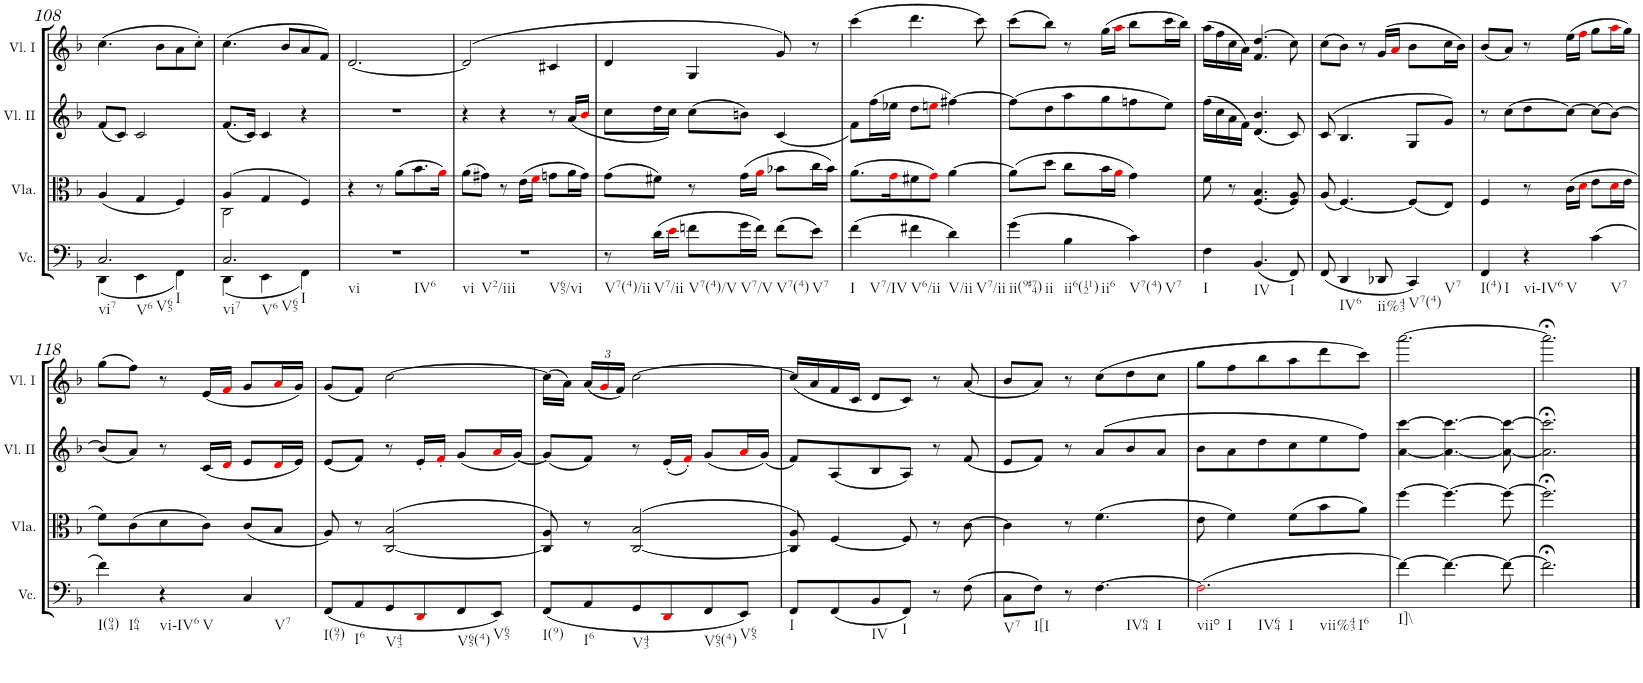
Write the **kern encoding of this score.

**kern	**kern	**kern	**kern
*part4	*part3	*part2	*part1
*staff4	*staff3	*staff2	*staff1
*I"Violoncello	*I"Viola	*I"Violine II	*I"Violine I
*I'Vc.	*I'Vla.	*I'Vl. II	*I'Vl. I
!!LO:PB:g=z
*clefF4	*clefC3	*clefG2	*clefG2
*k[b-]	*k[b-]	*k[b-]	*k[b-]
*F:	*F:	*F:	*F:
*M3/4	*M3/4	*M3/4	*M3/4
=108	=108	=108	=108
*^	*	*	*
!LO:TX:b:t=vi7	!	!	!	!
!LO:TX:b:t=V6	!	!	!	!
!LO:TX:b:t=V65	!	!	!	!
!LO:TX:b:t=I	!	!	!	!
2.C/	(<4DD\	(<4A/	(<8f/L	(>4.cc\
.	.	.	8c/J)	.
.	4EE\	4G/	2c/	.
.	.	.	.	8b-\L
.	4FF\)	4F/)	.	8a\
.	.	.	.	8cc'\J)
=109	=109	=109	=109	=109
*	*	*^	*	*
!LO:TX:b:t=vi7	!	!	!	!	!
!LO:TX:b:t=V6	!	!	!	!	!
!LO:TX:b:t=V65	!	!	!	!	!
!LO:TX:b:t=I	!	!	!	!	!
2.C/	(<4DD\	(>4A/	2C\	(<8.f/L	(>4.cc\
.	.	.	.	16c/Jk)	.
.	4EE\	4G/	.	4c/	.
.	.	.	.	.	8b-/L
.	4FF\)	4F/)	4ryy	4r	8a/
.	.	.	.	.	8f/J)
*v	*v	*	*	*	*
*	*v	*v	*	*
=110	=110	=110	=110
!LO:TX:b:t=vi	!	!	!
!LO:TX:b:t=IV6	!	!	!
2.r	4r	2.r	[2.d/
.	8r	.	.
.	(>8a\L	.	.
.	8.b-\	.	.
.	16ai\Jk)	.	.
=111	=111	=111	=111
!LO:TX:b:t=vi	!	!	!
!LO:TX:b:t=V2/iii	!	!	!
!LO:TX:b:t=V65/vi	!	!	!
2.r	(>8a\L	4r	(>2d/]
.	8g#X\J)	.	.
.	8r	4r	.
.	(>16e\LL	.	.
.	16fi\JJ	.	.
.	8gn\L	8r	4c#X/
.	16a\L	(<16a/LL	.
.	16g\JJ)	16b-i/JJ	.
=112	=112	=112	=112
!LO:TX:b:t=V7(4)/ii	!	!	!
8r	(>8g\L	8cc\L	4d/
!LO:TX:b:t=V7/ii	!	!	!
(>16d\LL	8f#X\J)	16dd\L	.
16ei\JJ	.	16cc\JJ)	.
!LO:TX:b:t=V7(4)/V	!	!	!
8fn\L	8r	(>8cc\L	4G/
!LO:TX:b:t=V7/V	!	!	!
16g\L	(>16g\LL	8bn\J)	.
16f\JJ)	16ai\JJ	.	.
!LO:TX:b:t=V7(4)	!	!	!
(>8f\L	8b-X\L	(<4c/	8g/)
!LO:TX:b:t=V7	!	!	!
8e\J)	16cc\L	.	8r
.	16b-\JJ)	.	.
=113	=113	=113	=113
!LO:TX:b:t=I	!	!	!
!LO:TX:b:t=V7/IV	!	!	!
(>4f\	(>8.a\L	8f\L)	(>4ccc\
.	.	(>16ff\L	.
.	16gi\K	16ee-X\JJ	.
!LO:TX:b:t=V6/ii	!	!	!
4f#X\	8f#X\	8dd\L	4.ddd\
.	8gi\J)	8eeni\J	.
!LO:TX:b:t=V/ii	!	!	!
!LO:TX:b:t=V7/ii	!	!	!
4d\)	[4a\	[4ff#X\)	.
.	.	.	8ccc\)
=114	=114	=114	=114
!LO:TX:b:t=ii(9#74)	!	!	!
!LO:TX:b:t=ii	!	!	!
(>4g\	(>8a\L]	(>8ff#\L]	(>8ccc\L
.	8dd\J	8dd\	8bb-\J)
!LO:TX:b:t=ii6(112)	!	!	!
!LO:TX:b:t=ii6	!	!	!
4B-\	8cc\L	8aa\	8r
.	16b-\L	8gg\	(>16gg\LL
.	16ai\JJ	.	16aai\JJ
!LO:TX:b:t=V7(4)	!	!	!
!LO:TX:b:t=V7	!	!	!
4c\)	4g\)	8ffn\	8bb-\L
.	.	8ee\J)	16ccc\L
.	.	.	16bb-\JJ)
=115	=115	=115	=115
!LO:TX:b:t=I	!	!	!
4F\	8f\	(>16ff\LL	(>16aa\LL
.	.	16cc\	16ff\
.	8r	16a\	16cc\
.	.	16f\JJ)	16a\JJ)
!LO:TX:b:t=IV	!	!	!
(<4.BB-/	(<4.F/ 4.B-/	(<4.d/ 4.b-/	(>4.f/ 4.dd/
!LO:TX:b:t=I	!	!	!
8FF/)	8F/ 8A/)	8c/)	8cc\)
=116	=116	=116	=116
(<8FF/	(<8A/	(>8c/	(>8cc\L
!LO:TX:b:t=IV6	!	!	!
4DD/	[4.F/)	4.B-/	8b-\J)
.	.	.	8r
!LO:TX:b:t=ii%43	!	!	!
8DD-X/	.	.	(>16g/LL
.	.	.	16ai/JJ
!LO:TX:b:t=V7(4)	!	!	!
!LO:TX:b:t=V7	!	!	!
4CC/)	(<8F/L]	8G/L	8b-\L
.	8E/J)	8g/J)	16cc\L
.	.	.	16b-\JJ)
=117	=117	=117	=117
!LO:TX:b:t=I(4)	!	!	!
!LO:TX:b:t=I	!	!	!
4FF/	4F/	8r	(<8b-/L
.	.	(>8cc\L	8a/J)
!LO:TX:b:t=vi-IV6	!	!	!
!LO:TX:b:t=V	!	!	!
4r	8r	8dd\	8r
.	(>16c\LL	[8cc\J)	(>16ee\LL
.	16di\JJ	.	16ffi\JJ
!LO:TX:b:t=V7	!	!	!
(>4c\	8e\L	(>8cc\L]	8gg\L
.	16di\L	[8b-\J)	16aai\L
.	16e\JJ	.	16gg\JJ)
!!LO:LB:g=z
=118	=118	=118	=118
!LO:TX:b:t=I(94)	!	!	!
!LO:TX:b:t=I64	!	!	!
4f\)	8f\L)	(<8b-/L]	(>8gg\L
.	(>8c\	8a/J)	8ff\J)
!LO:TX:b:t=vi-IV6	!	!	!
!LO:TX:b:t=V	!	!	!
4r	8d\	8r	8r
.	8c\J)	(<16c/LL	(<16e/LL
.	.	16di/JJ	16fi/JJ
!LO:TX:b:t=V7	!	!	!
4C/	(<8c/L	8e/L	8g/L
.	8B-/J	16di/L	16ai/L
.	.	16e/JJ)	16g/JJ)
=119	=119	=119	=119
!LO:TX:b:t=I(97)	!	!	!
(<8FF/L	8A/)	(<8e/L	(<8g/L
!LO:TX:b:t=I6	!	!	!
8AA/	8r	8f/J)	8f/J)
!LO:TX:b:t=V43	!	!	!
8GG/	(>[2C/ 2B-/	8r	[2cc\
8DDi/	.	16e'/LL	.
.	.	16f'i/JJ	.
!LO:TX:b:t=V65(4)	!	!	!
8FF/	.	(<8g/L	.
!LO:TX:b:t=V65	!	!	!
8EE/J)	.	16ai/L	.
.	.	[16g/JJ)	.
=120	=120	=120	=120
!LO:TX:b:t=I(9)	!	!	!
(<8FF/L	8C/] 8A/)	(<8g/L]	(>16cc\LL]
.	.	.	16a\JJ)
*	*	*	*Xbrackettup
!LO:TX:b:t=I6	!	!	!
8AA/	8r	8f/J)	(<24a/LL
.	.	.	24gi/
.	.	.	24f/JJ)
!LO:TX:b:t=V43	!	!	!
8GG/	(>[2C/ 2B-/	8r	[2cc\
8DDi/	.	(<16e'/LL	.
.	.	16f'i/JJ)	.
!LO:TX:b:t=V65(4)	!	!	!
8FF/	.	(<8g/L	.
!LO:TX:b:t=V65	!	!	!
8EE/J)	.	16ai/L	.
.	.	(<16g/JJ)	.
=121	=121	=121	=121
!LO:TX:b:t=I	!	!	!
8FF/L	8C/] 8A/)	8f/L)	(<16cc/LL]
.	.	.	16a/
(<8FF/	[4F/	(<8A/	16f/
.	.	.	16c/JJ
!LO:TX:b:t=IV	!	!	!
8BB-/	.	8B-/	8d/L
!LO:TX:b:t=I	!	!	!
8FF/J)	8F/]	8A/J)	8c/J)
8r	8r	8r	8r
(>8F\	[8c\	(<8f/	(<8a/
=122	=122	=122	=122
!LO:TX:b:t=V7	!	!	!
8C\L	4c\]	8e/L	8b-/L
!LO:TX:b:t=I[I	!	!	!
8F\J)	.	8f/J)	8a/J)
8r	8r	8r	8r
!LO:TX:b:t=IV64	!	!	!
!LO:TX:b:t=I	!	!	!
[4.F\	(>4.f\	(>8a/L	(>8cc\L
.	.	8b-/	8dd\
.	.	8a/J	8cc\J
=123	=123	=123	=123
!LO:TX:b:t=viio	!	!	!
!LO:TX:b:t=I	!	!	!
!LO:TX:b:t=IV64	!	!	!
!LO:TX:b:t=I	!	!	!
!LO:TX:b:t=vii%43	!	!	!
!LO:TX:b:t=I6	!	!	!
(>2.Fi\]	8e\	8b-\L	8gg\L
.	4f\)	8a\	8ff\
.	.	8dd\	8bb-\
.	(>8f\L	8cc\	8aa\
.	8b-\	8ee\	8ddd\
.	8a\J)	8ff\J)	8ccc\J)
=124	=124	=124	=124
!LO:TX:b:t=I]\\	!	!	!
[4f\)	[4ff\	[4a\ [4ccc\	[2.aaa\
4.f\_	4.ff\_	4.a\_ 4.ccc\_	.
8f\_	8ff\_	8a\_ 8ccc\_	.
=125	=125	=125	=125
2.f;<\]	2.ff;<\]	2.a\];< 2.ccc\];<	2.aaa;<\]
==	==	==	==
*-	*-	*-	*-
